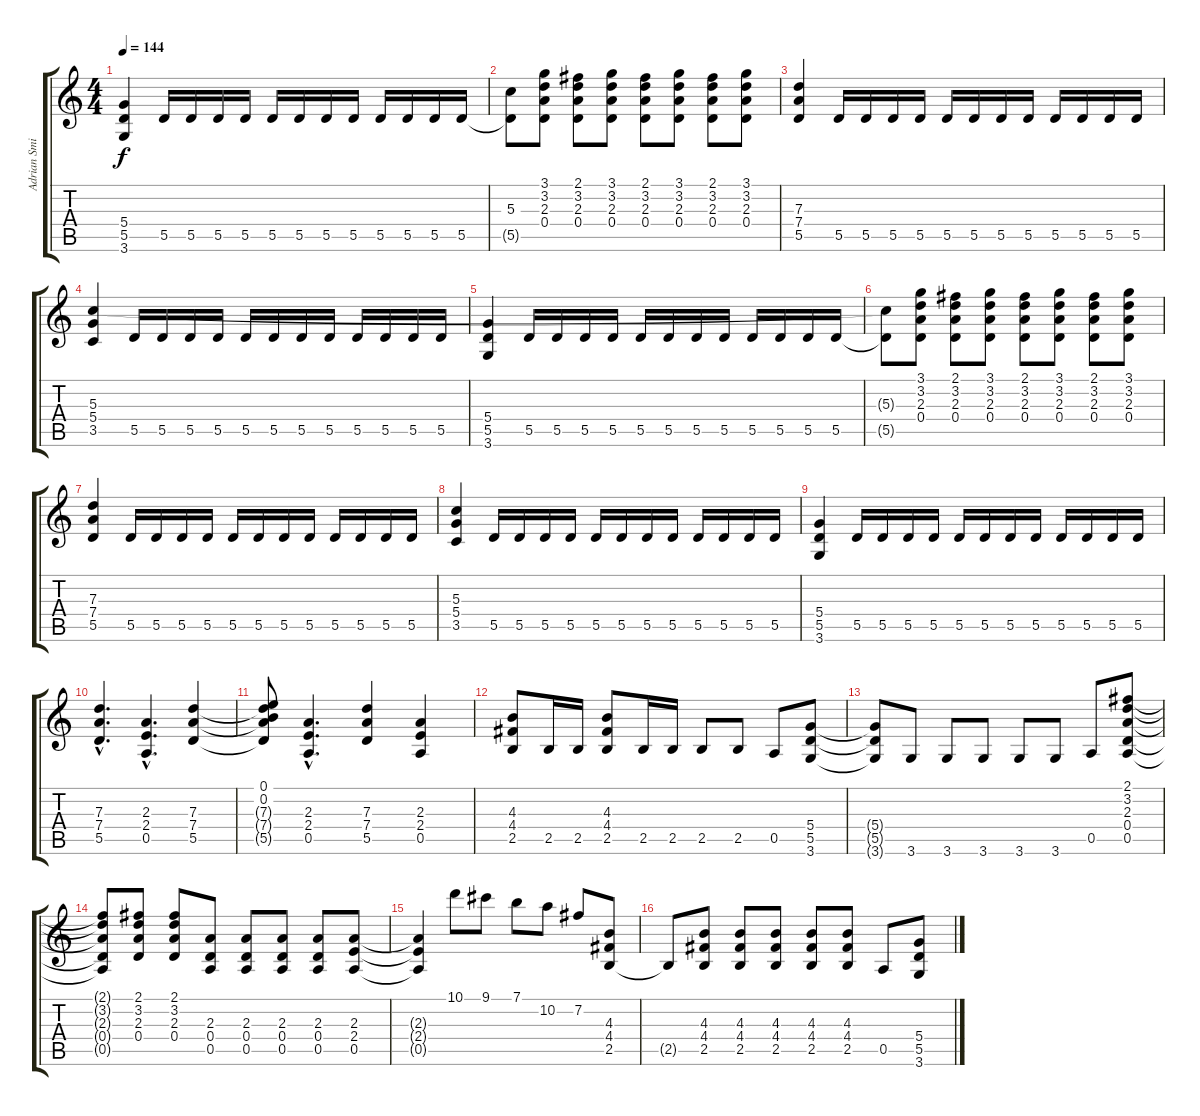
\track ("Adrian Smith" "Adrian Smi") {instrument distortionguitar}
\staff {score tabs}
\tuning (E4 B3 G3 D3 A2 E2) {hide}
\ts (4 4)
\tempo 144
\clef g2
\ks c
(5.4 5.5 3.6).4{dy f} 5.5.16 5.5.16 5.5.16 5.5.16 5.5.16 5.5.16 5.5.16 5.5.16 5.5.16 5.5.16 5.5.16 5.5.16 |
(5.3{t} 5.5{t}).8 (3.1 3.2 2.3 0.4).8 (2.1 3.2 2.3 0.4).8 (3.1 3.2 2.3 0.4).8 (2.1 3.2 2.3 0.4).8 (3.1 3.2 2.3 0.4).8 (2.1 3.2 2.3 0.4).8 (3.1 3.2 2.3 0.4).8 |
(7.3 7.4 5.5).4 5.5.16 5.5.16 5.5.16 5.5.16 5.5.16 5.5.16 5.5.16 5.5.16 5.5.16 5.5.16 5.5.16 5.5.16 |
(5.3 5.4 3.5).4 5.5.16 5.5.16 5.5.16 5.5.16 5.5.16 5.5.16 5.5.16 5.5.16 5.5.16 5.5.16 5.5.16 5.5.16 |
(5.4 5.5 3.6).4 5.5.16 5.5.16 5.5.16 5.5.16 5.5.16 5.5.16 5.5.16 5.5.16 5.5.16 5.5.16 5.5.16 5.5.16 |
(5.3{t} 5.5{t}).8 (3.1 3.2 2.3 0.4).8 (2.1 3.2 2.3 0.4).8 (3.1 3.2 2.3 0.4).8 (2.1 3.2 2.3 0.4).8 (3.1 3.2 2.3 0.4).8 (2.1 3.2 2.3 0.4).8 (3.1 3.2 2.3 0.4).8 |
(7.3 7.4 5.5).4 5.5.16 5.5.16 5.5.16 5.5.16 5.5.16 5.5.16 5.5.16 5.5.16 5.5.16 5.5.16 5.5.16 5.5.16 |
(5.3 5.4 3.5).4 5.5.16 5.5.16 5.5.16 5.5.16 5.5.16 5.5.16 5.5.16 5.5.16 5.5.16 5.5.16 5.5.16 5.5.16 |
(5.4 5.5 3.6).4 5.5.16 5.5.16 5.5.16 5.5.16 5.5.16 5.5.16 5.5.16 5.5.16 5.5.16 5.5.16 5.5.16 5.5.16 |
(7.3{hac} 7.4{hac} 5.5{hac}).4{d} (2.3{hac} 2.4{hac} 0.5{hac}).4{d} (7.3 7.4 5.5).4 |
(0.1 0.2 7.3{t} 7.4{t} 5.5{t}).8 (2.3{hac} 2.4{hac} 0.5{hac}).4{d} (7.3 7.4 5.5).4 (2.3 2.4 0.5).4 |
(4.3 4.4 2.5).8 2.5.16 2.5.16 (4.3 4.4 2.5).8 2.5.16 2.5.16 2.5.8 2.5.8 0.5.8 (5.4 5.5 3.6).8 |
(5.4{t} 5.5{t} 3.6{t}).8 3.6.8 3.6.8 3.6.8 3.6.8 3.6.8 0.5.8 (2.1 3.2 2.3 0.4 0.5).8 |
(2.1{t} 3.2{t} 2.3{t} 0.4{t} 0.5{t}).8 (2.1 3.2 2.3 0.4).8 (2.1 3.2 2.3 0.4).8 (2.3 0.4 0.5).8 (2.3 0.4 0.5).8 (2.3 0.4 0.5).8 (2.3 0.4 0.5).8 (2.3 2.4 0.5).8 |
(2.3{t} 2.4{t} 0.5{t}).4 10.1.8 9.1.8 7.1.8 10.2.8 7.2.8 (4.3 4.4 2.5).8 |
2.5{t}.8 (4.3 4.4 2.5).8 (4.3 4.4 2.5).8 (4.3 4.4 2.5).8 (4.3 4.4 2.5).8 (4.3 4.4 2.5).8 0.5.8 (5.4 5.5 3.6).8
